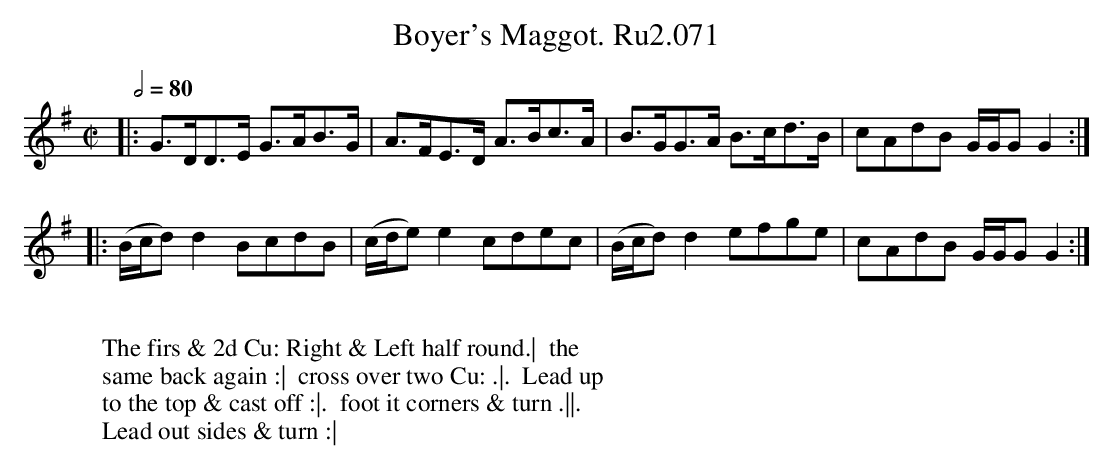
X:1
T:Boyer's Maggot. Ru2.071
L:1/8
Q:1/2=80
M:C|
K:G
|:G>DD>E G>AB>G|A>FE>D A>Bc>A|B>GG>A B>cd>B|cAdB G/G/G G2 :|
|: (B/c/d) d2 BcdB|(c/d/e) e2 cdec|(B/c/d) d2 efge|cAdB G/G/G G2 :|
W:
W: The firs & 2d Cu: Right & Left half round.|  the
W: same back again :|  cross over two Cu: .|.  Lead up
W: to the top & cast off :|.  foot it corners & turn .||.
W: Lead out sides & turn :|
